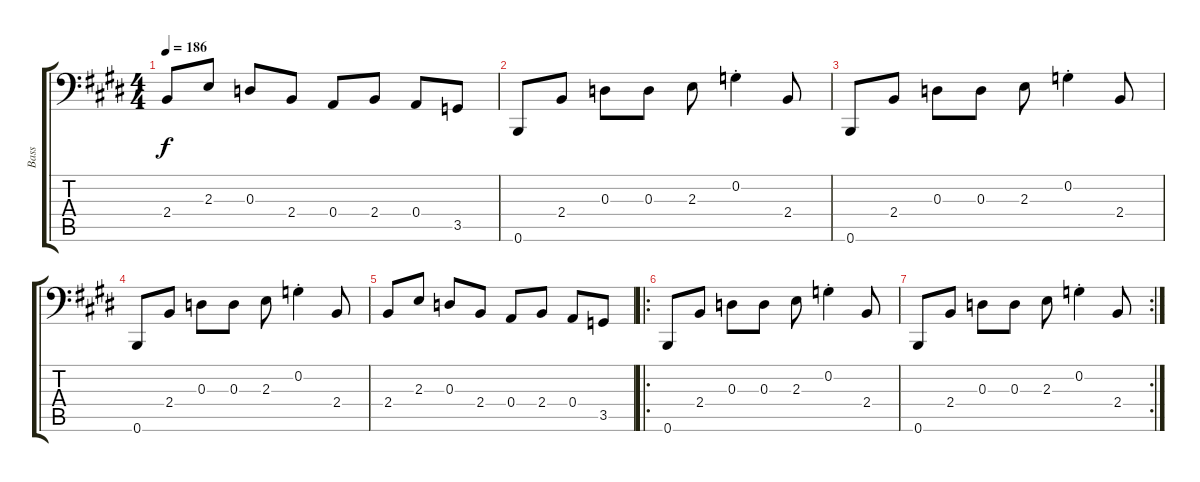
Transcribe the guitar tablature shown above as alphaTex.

\track ("Bass" "Bass") {instrument electricbassfinger}
\staff {score tabs}
\tuning (C3 G2 D2 A1 E1 B0) {hide}
\ts (4 4)
\tempo 186
\clef f4
\ks e
2.4.8{dy f} 2.3.8 0.3.8 2.4.8 0.4.8 2.4.8 0.4.8 3.5.8 |
0.6.8 2.4.8 0.3.8 0.3.8 2.3.8 0.2{st}.4 2.4.8 |
0.6.8 2.4.8 0.3.8 0.3.8 2.3.8 0.2{st}.4 2.4.8 |
0.6.8 2.4.8 0.3.8 0.3.8 2.3.8 0.2{st}.4 2.4.8 |
2.4.8 2.3.8 0.3.8 2.4.8 0.4.8 2.4.8 0.4.8 3.5.8 |
\ro
0.6.8 2.4.8 0.3.8 0.3.8 2.3.8 0.2{st}.4 2.4.8 |
\rc 2
0.6.8 2.4.8 0.3.8 0.3.8 2.3.8 0.2{st}.4 2.4.8
